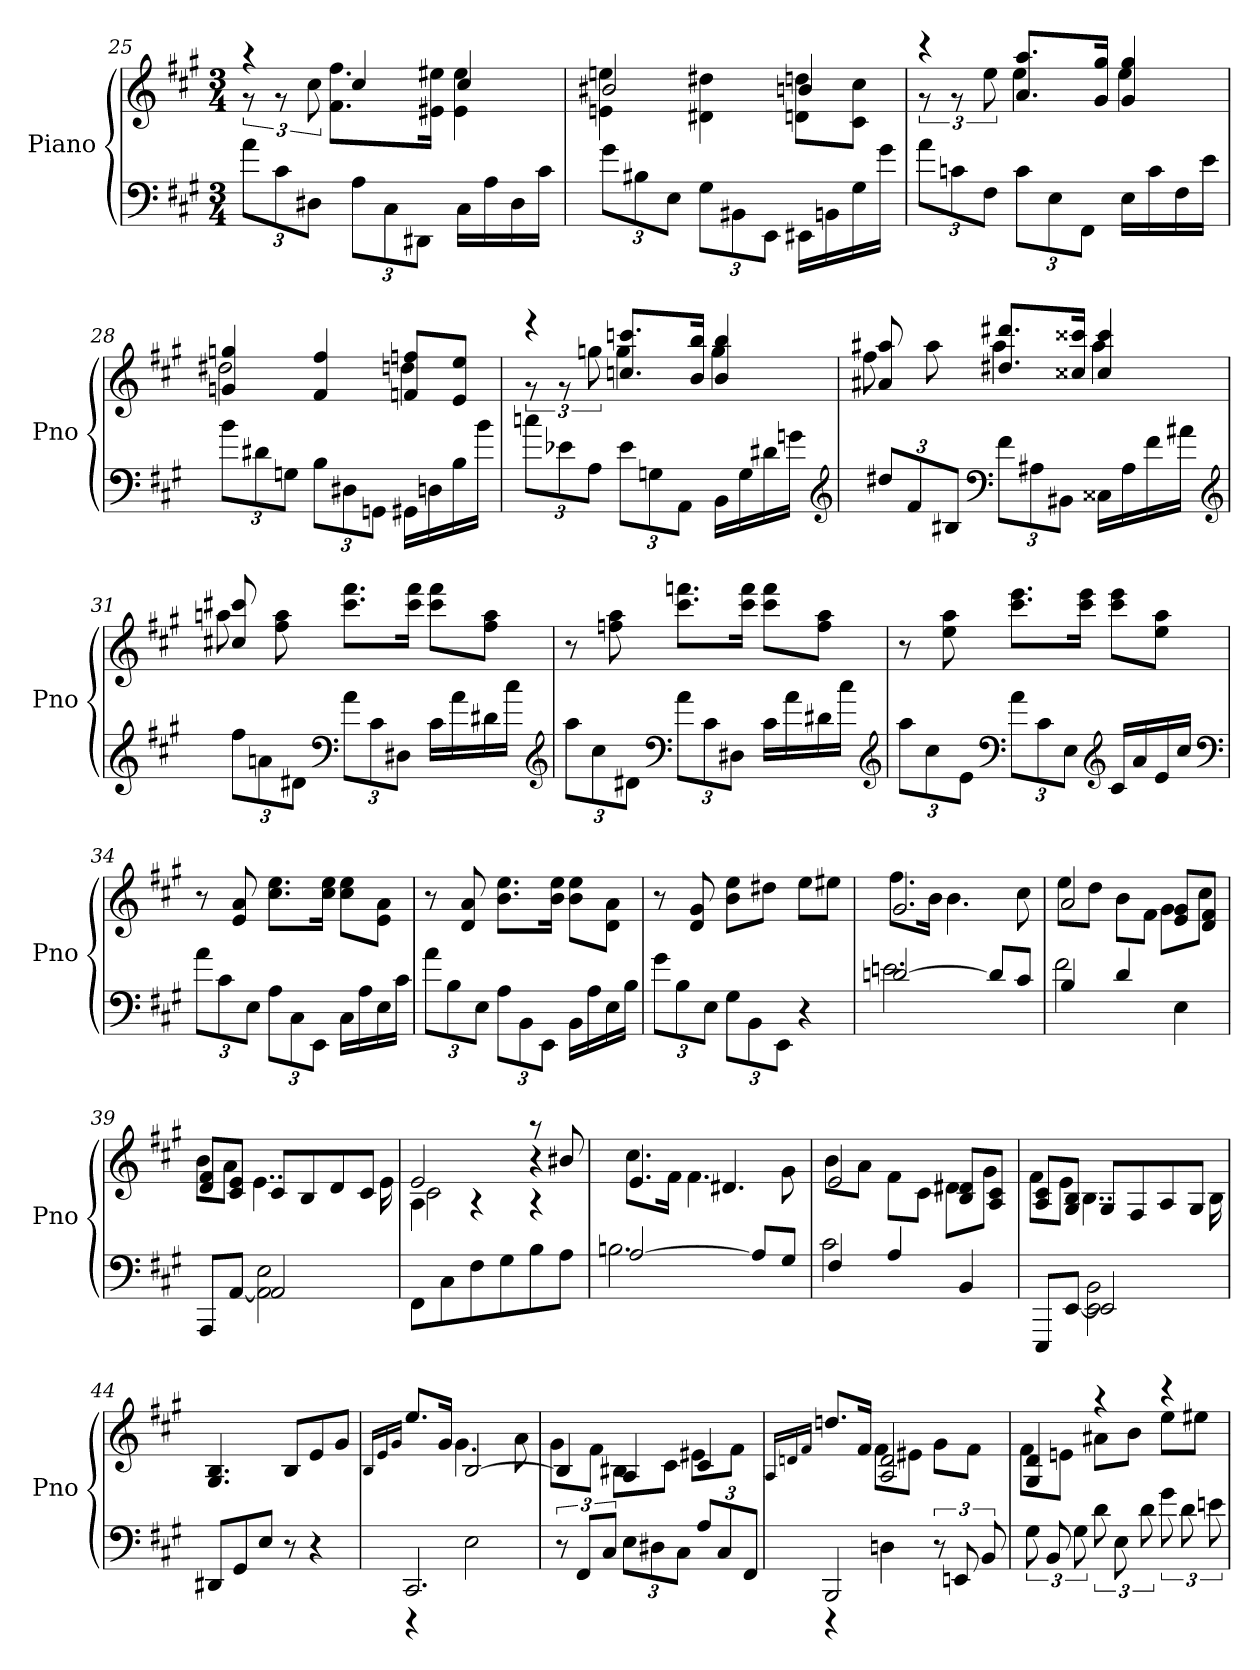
**kern	**kern
*part1	*part1
*staff2	*staff1
*I"Piano	*
*I'Pno	*
*clefF4	*clefG2
*k[f#c#g#]	*k[f#c#g#]
*f#:	*f#:
*M3/4	*M3/4
=25	=25
*	*^
12aL	4r	12r
12c#	.	12r
12D#XJ	.	12cc#
12A\L	4cc#	8.f# 8.ff#L
12C#	.	.
12DD#XJ	.	.
.	.	16e#X 16ee#XJk
16C#LL	4cc#	4e# 4ee#
16A	.	.
16D#	.	.
16c#JJ	.	.
=26	=26	=26
12g#L	2b#X	4en 4een
12B#X	.	.
12EJ	.	.
12G#\L	.	4d#X 4dd#X
12BB#X	.	.
12EEJ	.	.
16EE#XLL	4bn	8dn 8ddnL
16BBn	.	.
16G#	.	8c# 8cc#J
16g#JJ	.	.
=27	=27	=27
12aL	4r	12r
12cn	.	12r
12F#J	.	12ee
12cL	8.a 8.aaL	4ee
12E	.	.
12FF#J	.	.
.	16g# 16gg#Jk	.
16ELL	4g# 4gg#	4ee
16c	.	.
16F#	.	.
16eJJ	.	.
=28	=28	=28
12bL	4gn 4ggn	2dd#X
12d#X	.	.
12GnJ	.	.
12BL	4f# 4ff#	.
12D#X	.	.
12GGnJ	.	.
16GG#XLL	8fn 8ffnL	4ddn
16Dn	.	.
16B	8e 8eeJ	.
16bJJ	.	.
=29	=29	=29
12ccnL	4r	12r
12e-X	.	12r
12AJ	.	12ggn
12e-L	8.ccn 8.cccnL	4gg
12Gn	.	.
12AAJ	.	.
.	16b 16bbJk	.
16BBLL	4b 4bb	4gg
16G	.	.
16d#X	.	.
16gnJJ	.	.
*clefG2	*	*
=30	=30	=30
12dd#XL	8a#X 8aa#X	8ff#
12f#	.	.
.	8aa#	8ryy
12B#XJ	.	.
*clefF4	*	*
12f#L	8.dd#X 8.ddd#XL	4aa#
12A#X	.	.
12BB#XJ	.	.
.	16cc##X 16ccc##XJk	.
16C##XLL	4cc## 4ccc##	4aa#
16A#	.	.
16f#	.	.
16a#XJJ	.	.
*clefG2	*	*
=31	=31	=31
12ff#\L	8cc#X 8ccc#X	8aan
12an	.	.
.	8ff# 8aa	8ryy
12d#XJ	.	.
*clefF4	*	*
12aL	8.ccc# 8.fff#L	2ryy
12c#	.	.
12D#XJ	.	.
.	16ccc# 16fff#Jk	.
16c#LL	8ccc# 8fff#L	.
16a	.	.
16d#X	8ff# 8aaJ	.
16cc#JJ	.	.
*	*v	*v
*clefG2	*
=32	=32
12aaL	8r
12cc#	.
.	8ffn 8aa
12d#XJ	.
*clefF4	*
12aL	8.ccc# 8.fffnL
12c#	.
12D#XJ	.
.	16ccc# 16fffJk
16c#LL	8ccc# 8fffL
16a	.
16d#X	8ff 8aaJ
16cc#JJ	.
*clefG2	*
=33	=33
12aaL	8r
12cc#	.
.	8ee 8aa
12eJ	.
*clefF4	*
12aL	8.ccc# 8.eeeL
12c#	.
12EJ	.
.	16ccc# 16eeeJk
*clefG2	*
16c#LL	8ccc# 8eeeL
16a	.
16e	8ee 8aaJ
16cc#JJ	.
*clefF4	*
=34	=34
12aL	8r
12c#	.
.	8e 8a
12EJ	.
12A\L	8.cc# 8.eeL
12C#	.
12EEJ	.
.	16cc# 16eeJk
16C#LL	8cc#\ 8ee\L
16A	.
16E	8e 8aJ
16c#JJ	.
=35	=35
12aL	8r
12B	.
.	8d 8a
12EJ	.
12A\L	8.b 8.eeL
12BB	.
12EEJ	.
.	16b 16eeJk
16BBLL	8b\ 8ee\L
16A	.
16E	8d 8aJ
16BJJ	.
=36	=36
12g#L	8r
12B	.
.	8d 8g#
12EJ	.
12G#\L	8b 8eeL
12BB	.
.	8dd#XJ
12EEJ	.
4r	8eeL
.	8ee#XJ
=37	=37
*^	*^
[2dn	2.en	2.g#	8.ff#L
.	.	.	16bJk
.	.	.	4.b
8dL]	.	.	.
8c#J	.	.	8cc#
=38	=38	=38	=38
4B	2f#	2a	8eeL
.	.	.	8ddJ
4d	.	.	8bL
.	.	.	8f#J
4E	4ryy	8e 8g#L	8g#L
.	.	8d 8f#J	8cc#J
=39	=39	=39	=39
8AAAL	4ryy	8d 8f#L	8bL
[8AAJ	.	8c# 8eJ	8aJ
2AA	2AA] 2E	8c#L	4..e
.	.	8B	.
.	.	8d	.
.	.	8c#J	.
.	.	.	16e
*v	*v	*	*
=40	=40	=40
*	*	*^
8FF#L	4A\	2c#	2e
8C#	.	.	.
8F#	4rA	.	.
8G#	.	.	.
8B	4rA	4r	8raa
8AJ	.	.	8b#X
*	*	*v	*v
=41	=41	=41
*^	*	*
[2A	2.Bn	4.e	8.cc#L
.	.	.	16f#Jk
.	.	.	4.f#
.	.	4.d#X	.
8AL]	.	.	.
8G#J	.	.	8g#
=42	=42	=42	=42
4F#	2c#	2e	8bL
.	.	.	8aJ
4A	.	.	8f#L
.	.	.	8c#J
4BB	4ryy	8B 8d#XL	8d#XL
.	.	8A 8c#J	8g#J
=43	=43	=43	=43
8EEEL	4ryy	8A 8c#L	8f#L
[8EEJ	.	8G# 8BJ	8eJ
2EE]	2EE 2BB	8G#L	4..B
.	.	8F#	.
.	.	8A	.
.	.	8G#J	.
.	.	.	16B
*v	*v	*	*
*	*v	*v
=44	=44
8DD#XL	4.G# 4.B
8GG#	.
8EJ	.
8r	8BL
4r	8e
.	8g#J
=45	=45
*	*^
.	.	16qBLL
.	.	16qe
.	.	16qg#JJ
*^	*	*
2.CC#	4r	4ryy	8.ee/L
.	.	.	16g#Jk
.	2E	[2B	4.g#
.	.	.	8a
*v	*v	*	*
=46	=46	=46
12r	4B]	8g#L
12FF#L	.	.
.	.	8f#J
12C#J	.	.
12EL	4A	8B#XL
12D#X	.	.
.	.	8c#J
12C#J	.	.
12AL	4c#	8e#XL
12C#	.	.
.	.	8f#J
12FF#J	.	.
=47	=47	=47
.	.	16qALL
.	.	16qdn
.	.	16qf#JJ
*^	*	*
2BBB	4r	4ryy	8.ddnL
.	.	.	16f#Jk
.	4Dn	2A 2d	8f#L
.	.	.	8e#XJ
12r	4ryy	.	8g#L
12EEn	.	.	.
.	.	.	8f#J
12BB	.	.	.
*v	*v	*	*
=48	=48	=48
12G#	4G# 4d	8f#L
12BB	.	.
.	.	8enJ
12G#	.	.
12d	4r	8a#XL
12E	.	.
.	.	8bJ
12d	.	.
12g#	4r	8eeL
12d	.	.
.	.	8ee#XJ
12en	.	.
*	*v	*v
=	=
*-	*-
